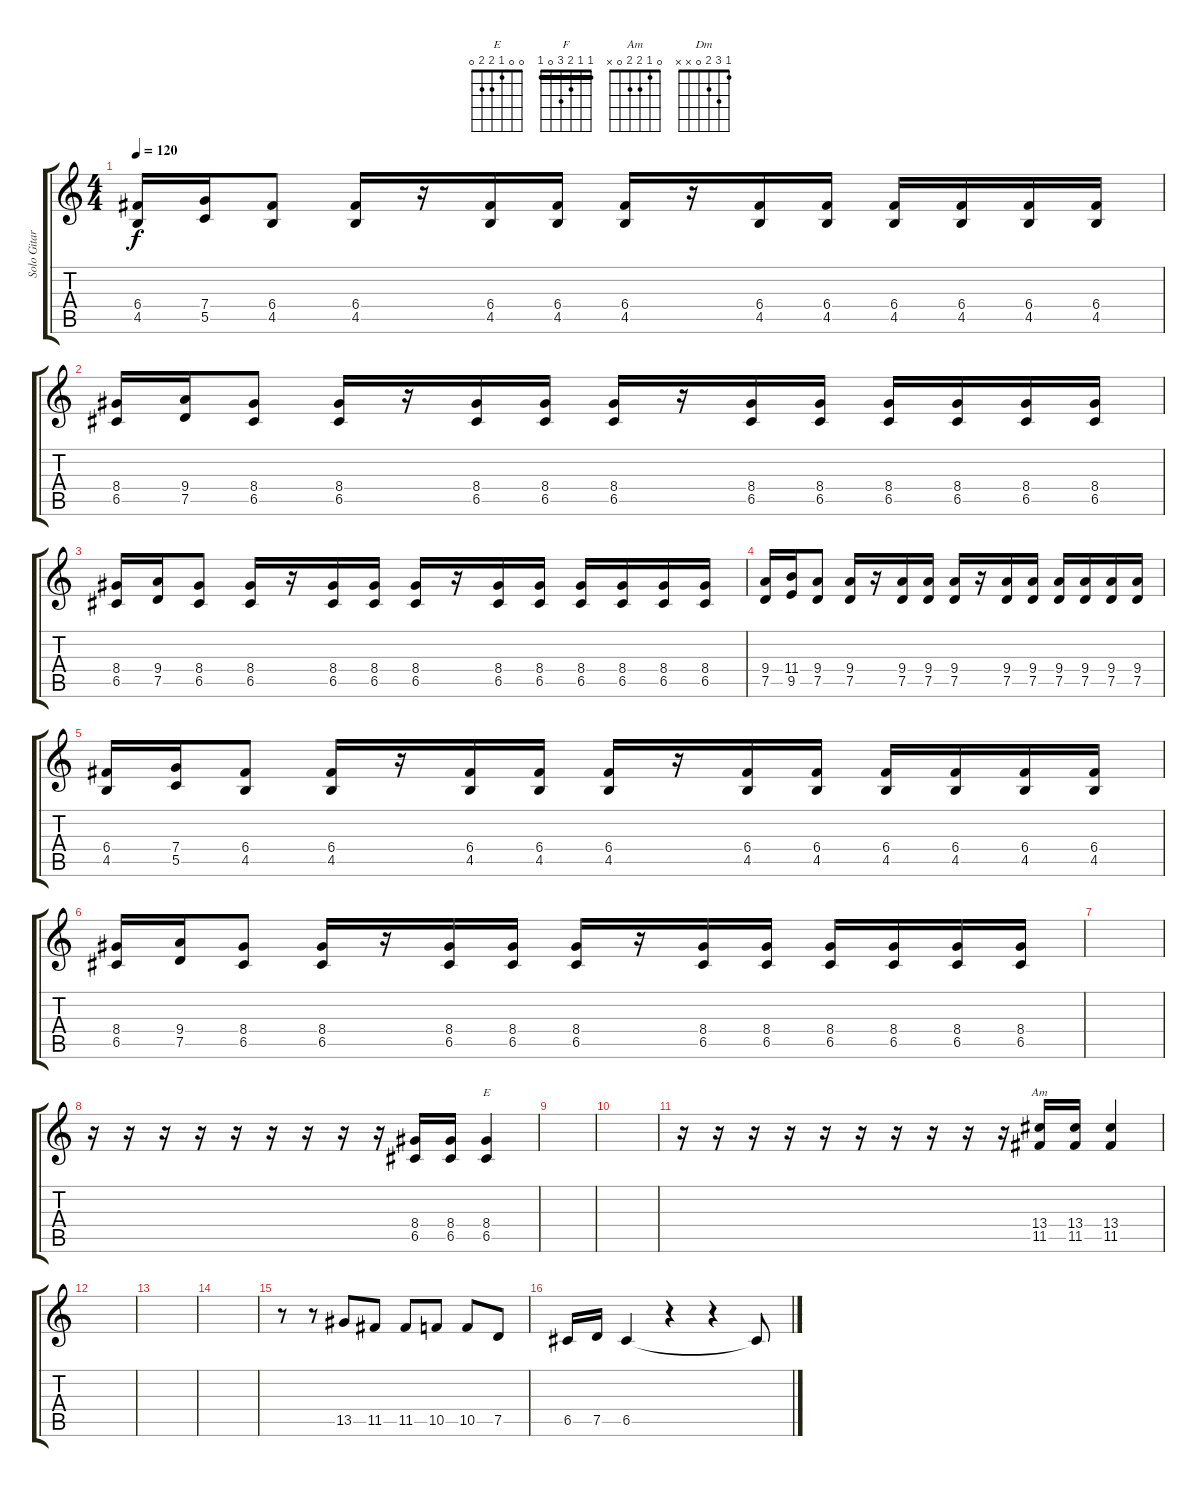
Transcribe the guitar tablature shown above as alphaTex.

\track ("Solo Gitar" "Solo Gitar") {instrument overdrivenguitar}
\staff {score tabs}
\tuning (D4 A3 F3 C3 G2 D2) {hide}
\chord ("E" 0 0 1 2 2 0)
\chord ("F" 1 1 2 3 0 1) {barre 1}
\chord ("Am" 0 1 2 2 0 x)
\chord ("Dm" 1 3 2 0 x x)
\ts (4 4)
\tempo 120
\clef g2
\ks c
(6.4 4.5).16{dy f} (7.4 5.5).16 (6.4 4.5).8 (6.4 4.5).16 r.16 (6.4 4.5).16 (6.4 4.5).16 (6.4 4.5).16 r.16 (6.4 4.5).16 (6.4 4.5).16 (6.4 4.5).16 (6.4 4.5).16 (6.4 4.5).16 (6.4 4.5).16 |
(8.4 6.5).16 (9.4 7.5).16 (8.4 6.5).8 (8.4 6.5).16 r.16 (8.4 6.5).16 (8.4 6.5).16 (8.4 6.5).16 r.16 (8.4 6.5).16 (8.4 6.5).16 (8.4 6.5).16 (8.4 6.5).16 (8.4 6.5).16 (8.4 6.5).16 |
(8.4 6.5).16 (9.4 7.5).16 (8.4 6.5).8 (8.4 6.5).16 r.16 (8.4 6.5).16 (8.4 6.5).16 (8.4 6.5).16 r.16 (8.4 6.5).16 (8.4 6.5).16 (8.4 6.5).16 (8.4 6.5).16 (8.4 6.5).16 (8.4 6.5).16 |
(9.4 7.5).16 (11.4 9.5).16 (9.4 7.5).8 (9.4 7.5).16 r.16 (9.4 7.5).16 (9.4 7.5).16 (9.4 7.5).16 r.16 (9.4 7.5).16 (9.4 7.5).16 (9.4 7.5).16 (9.4 7.5).16 (9.4 7.5).16 (9.4 7.5).16 |
(6.4 4.5).16 (7.4 5.5).16 (6.4 4.5).8 (6.4 4.5).16 r.16 (6.4 4.5).16 (6.4 4.5).16 (6.4 4.5).16 r.16 (6.4 4.5).16 (6.4 4.5).16 (6.4 4.5).16 (6.4 4.5).16 (6.4 4.5).16 (6.4 4.5).16 |
(8.4 6.5).16 (9.4 7.5).16 (8.4 6.5).8 (8.4 6.5).16 r.16 (8.4 6.5).16 (8.4 6.5).16 (8.4 6.5).16 r.16 (8.4 6.5).16 (8.4 6.5).16 (8.4 6.5).16 (8.4 6.5).16 (8.4 6.5).16 (8.4 6.5).16 |
|
r.16 r.16 r.16 r.16 r.16 r.16 r.16 r.16 r.16 (8.4 6.5).16 (8.4 6.5).16 (8.4 6.5).4{ch "E"} |
|
|
r.16 r.16 r.16 r.16 r.16 r.16 r.16 r.16 r.16 r.16 (13.4 11.5).16{ch "Am"} (13.4 11.5).16 (13.4 11.5).4 |
|
|
|
r.8 r.8 13.5.8 11.5.8 11.5.8 10.5.8 10.5.8 7.5.8 |
6.5.16 7.5.16 6.5.4 r.4 r.4 6.5{t}.8
